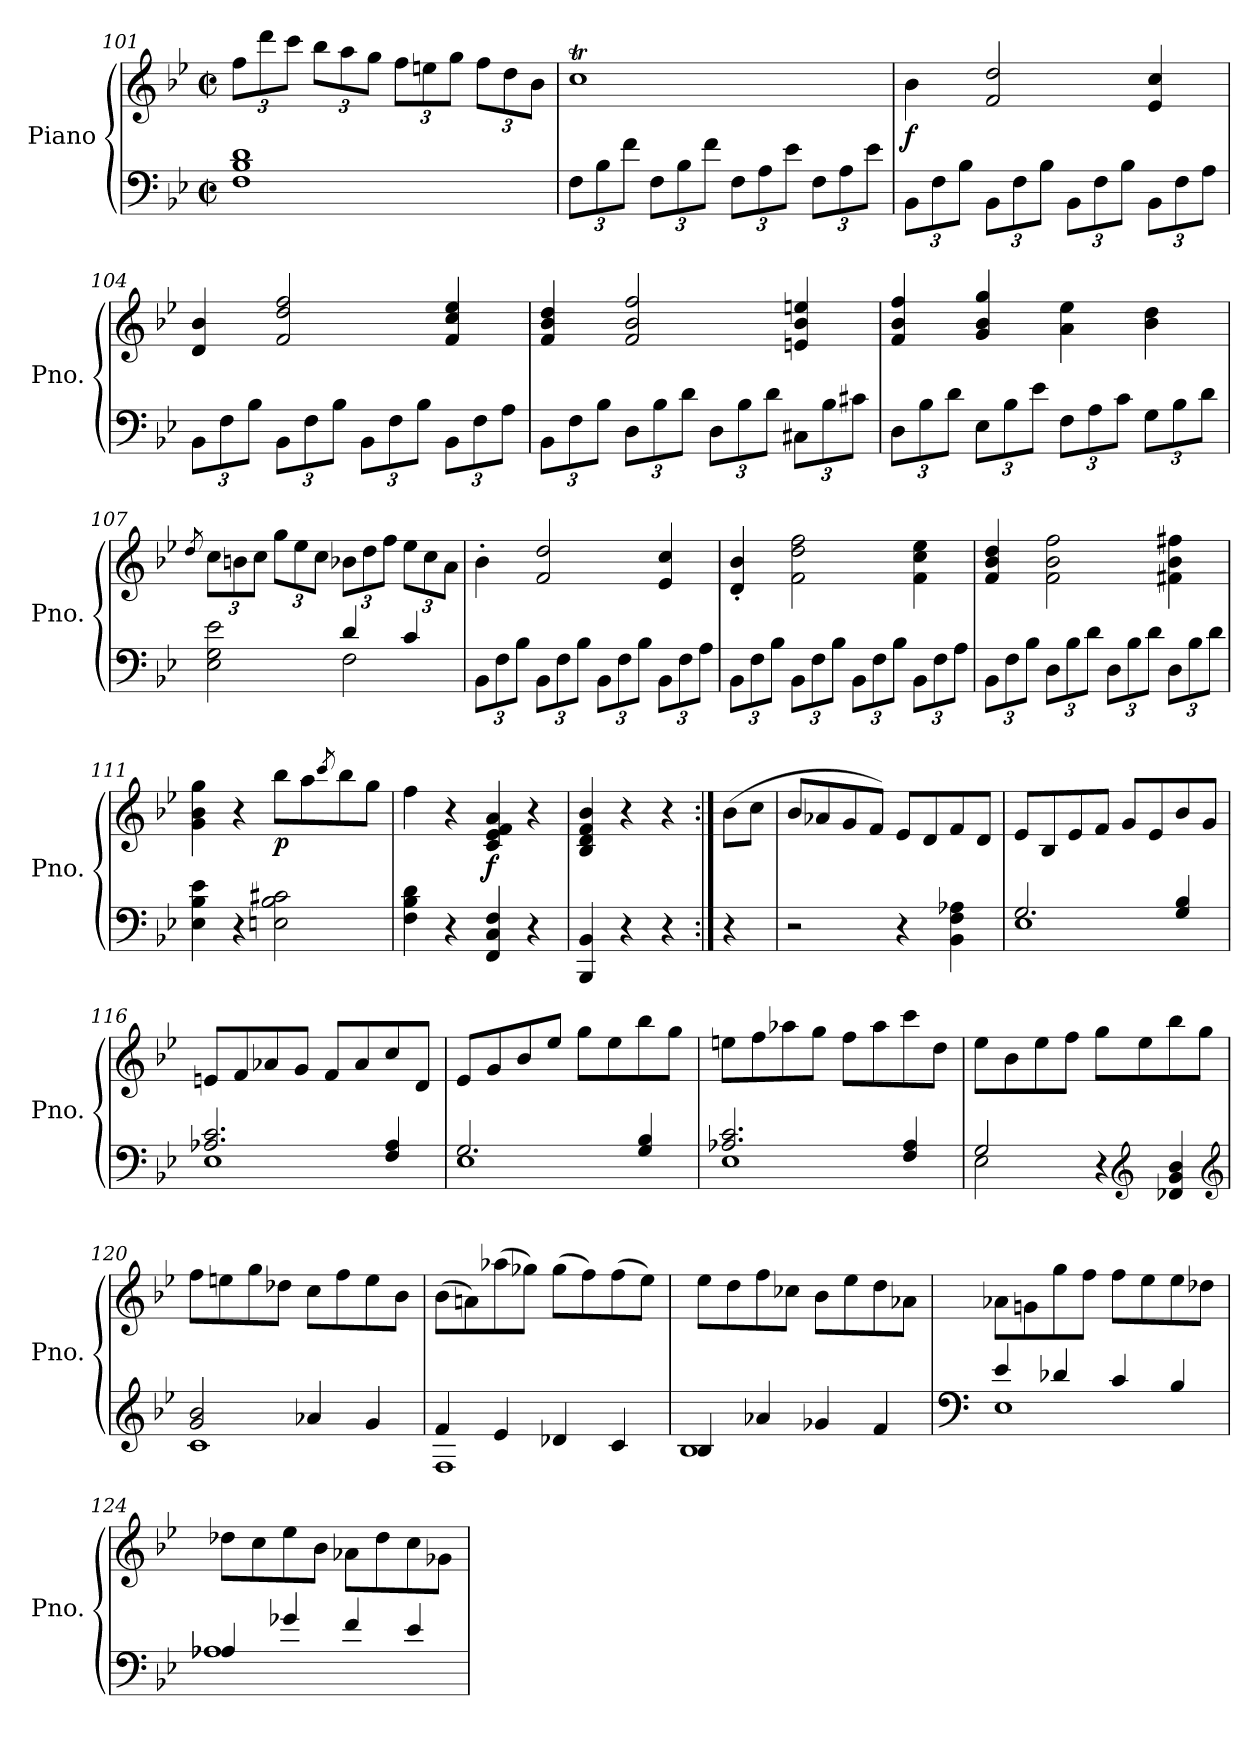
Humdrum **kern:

**kern	**kern	**dynam
*part1	*part1	*part1
*staff2	*staff1	*staff1/2
*I"Piano	*	*
*I'Pno.	*	*
*clefF4	*clefG2	*
*k[b-e-]	*k[b-e-]	*
*B-:	*B-:	*
*M2/2	*M2/2	*
*met(c|)	*met(c|)	*
*	*Xbrackettup	*
=101	=101	=101
1F 1B- 1d	12ff\L	.
.	12ddd\	.
.	12ccc\J	.
.	12bb-\L	.
.	12aa\	.
.	12gg\J	.
.	12ff\L	.
.	12een\	.
.	12gg\J	.
.	12ff\L	.
.	12dd\	.
.	12b-\J	.
!!LO:LB:g=z
=102	=102	=102
*Xbrackettup	*	*
12F\L	1ccT	.
12B-\	.	.
12f\J	.	.
12F\L	.	.
12B-\	.	.
12f\J	.	.
12F\L	.	.
12A\	.	.
12e-\J	.	.
12F\L	.	.
12A\	.	.
12e-\J	.	.
=103	=103	=103
!	!	!LO:DY:b
12BB-\L	4b-\	f
12F\	.	.
12B-\J	.	.
12BB-\L	2f/ 2dd/	.
12F\	.	.
12B-\J	.	.
12BB-\L	.	.
12F\	.	.
12B-\J	.	.
12BB-\L	4e-/ 4cc/	.
12F\	.	.
12A\J	.	.
=104	=104	=104
12BB-\L	4d/ 4b-/	.
12F\	.	.
12B-\J	.	.
12BB-\L	2f/ 2dd/ 2ff/	.
12F\	.	.
12B-\J	.	.
12BB-\L	.	.
12F\	.	.
12B-\J	.	.
12BB-\L	4f/ 4cc/ 4ee-/	.
12F\	.	.
12A\J	.	.
!!LO:LB:g=z
=105	=105	=105
12BB-\L	4f/ 4b-/ 4dd/	.
12F\	.	.
12B-\J	.	.
12D\L	2f/ 2b-/ 2ff/	.
12B-\	.	.
12d\J	.	.
12D\L	.	.
12B-\	.	.
12d\J	.	.
12C#X\L	4en/ 4b-/ 4een/	.
12B-\	.	.
12c#X\J	.	.
!!LO:LB:g=z
=106	=106	=106
12D\L	4f/ 4b-/ 4ff/	.
12B-\	.	.
12d\J	.	.
12E-\L	4g/ 4b-/ 4gg/	.
12B-\	.	.
12e-\J	.	.
12F\L	4a\ 4ee-\	.
12A\	.	.
12c\J	.	.
12G\L	4b-\ 4dd\	.
12B-\	.	.
12d\J	.	.
=107	=107	=107
.	8qdd/	.
*^	*	*
2E-\ 2G\ 2e-\	2ryy	12cc\L	.
.	.	12bn\	.
.	.	12cc\J	.
.	.	12gg\L	.
.	.	12ee-\	.
.	.	12cc\J	.
4d/	2F\	12b-X\L	.
.	.	12dd\	.
.	.	12ff\J	.
4c/	.	12ee-\L	.
.	.	12cc\	.
.	.	12a\J	.
*v	*v	*	*
=108	=108	=108
12BB-\L	4b-'\	.
12F\	.	.
12B-\J	.	.
12BB-\L	2f/ 2dd/	.
12F\	.	.
12B-\J	.	.
12BB-\L	.	.
12F\	.	.
12B-\J	.	.
12BB-\L	4e-/ 4cc/	.
12F\	.	.
12A\J	.	.
!!LO:LB:g=z
=109	=109	=109
12BB-\L	4d/' 4b-/'	.
12F\	.	.
12B-\J	.	.
12BB-\L	2f\ 2dd\ 2ff\	.
12F\	.	.
12B-\J	.	.
12BB-\L	.	.
12F\	.	.
12B-\J	.	.
12BB-\L	4f\ 4cc\ 4ee-\	.
12F\	.	.
12A\J	.	.
!!LO:LB:g=z
=110	=110	=110
12BB-\L	4f/ 4b-/ 4dd/	.
12F\	.	.
12B-\J	.	.
12D\L	2f\ 2b-\ 2ff\	.
12B-\	.	.
12d\J	.	.
12D\L	.	.
12B-\	.	.
12d\J	.	.
12D\L	4f#X\ 4b-\ 4ff#X\	.
12B-\	.	.
12d\J	.	.
=111	=111	=111
4E-\ 4B-\ 4e-\	4g\ 4b-\ 4gg\	.
4r	4r	.
!	!	!LO:DY:b
2En\ 2B-\ 2c#X\	8bb-\L	p
.	8aa\	.
.	8qccc/	.
.	8bb-\	.
.	8gg\J	.
=112	=112	=112
4F\ 4B-\ 4d\	4ff\	.
4r	4r	.
!	!	!LO:DY:b
4FF/ 4C/ 4F/	4c/ 4e-/ 4f/ 4a/	f
4r	4r	.
=113	=113	=113
4BBB-/ 4BB-/	4B-/ 4d/ 4f/ 4b-/	.
4r	4r	.
4r	4r	.
=113X1:|!	=113X1:|!	=113X1:|!
4r	(8b-\L	.
.	8cc\J	.
=114	=114	=114
2r	8b-/L	.
.	8a-X/	.
.	8g/	.
.	8f/J)	.
4r	8e-/L	.
.	8d/	.
4BB-\ 4F\ 4A-X\	8f/	.
.	8d/J	.
!!LO:PB:g=z
=115	=115	=115
*^	*	*
2.G/	1E-	8e-/L	.
.	.	8B-/	.
.	.	8e-/	.
.	.	8f/J	.
.	.	8g/L	.
.	.	8e-/	.
4G/ 4B-/	.	8b-/	.
.	.	8g/J	.
=116	=116	=116	=116
2.A-X/ 2.c/	1E-	8en/L	.
.	.	8f/	.
.	.	8a-X/	.
.	.	8g/J	.
.	.	8f/L	.
.	.	8a-/	.
4F/ 4A-/	.	8cc/	.
.	.	8d/J	.
=117	=117	=117	=117
2.G/	1E-	8e-/L	.
.	.	8g/	.
.	.	8b-/	.
.	.	8ee-/J	.
.	.	8gg\L	.
.	.	8ee-\	.
4G/ 4B-/	.	8bb-\	.
.	.	8gg\J	.
=118	=118	=118	=118
2.A-X/ 2.c/	1E-	8een\L	.
.	.	8ff\	.
.	.	8aa-X\	.
.	.	8gg\J	.
.	.	8ff\L	.
.	.	8aa-\	.
4F/ 4A-/	.	8ccc\	.
.	.	8dd\J	.
!!LO:LB:g=z
=119	=119	=119	=119
2G/	2E-\	8ee-\L	.
.	.	8b-\	.
.	.	8ee-\	.
.	.	8ff\J	.
4r	2ryy	8gg\L	.
*clefG2	*	*	*
.	.	8ee-\	.
4d-X/ 4g/ 4b-/	.	8bb-\	.
.	.	8gg\J	.
=120	=120	=120	=120
2g/ 2b-/	1c	8ff\L	.
.	.	8een\	.
.	.	8gg\	.
.	.	8dd-X\J	.
4a-X/	.	8cc\L	.
.	.	8ff\	.
4g/	.	8ee\	.
.	.	8b-\J	.
=121	=121	=121	=121
4f/	1F	(8b-\L	.
.	.	8an\)	.
4e-/	.	(8aa-X\	.
.	.	8gg-X\J)	.
4d-X/	.	(8gg-\L	.
.	.	8ff\)	.
4c/	.	(8ff\	.
.	.	8ee-\J)	.
=122	=122	=122	=122
4B-/	1B-	8ee-\L	.
.	.	8dd\	.
4a-X/	.	8ff\	.
.	.	8cc-X\J	.
4g-X/	.	8b-\L	.
.	.	8ee-\	.
4f/	.	8dd\	.
.	.	8a-X\J	.
!!LO:LB:g=z
=123	=123	=123	=123
*clefF4	*	*	*
4e-/	1E-	8a-X\L	.
.	.	8gn\	.
4d-X/	.	8gg\	.
.	.	8ff\J	.
4c/	.	8ff\L	.
.	.	8ee-\	.
4B-/	.	8ee-\	.
.	.	8dd-X\J	.
=124	=124	=124	=124
4A-X/	1A-	8dd-X\L	.
.	.	8cc\	.
4g-X/	.	8ee-\	.
.	.	8b-\J	.
4f/	.	8a-X\L	.
.	.	8dd-\	.
4e-/	.	8cc\	.
.	.	8g-X\J	.
*v	*v	*	*
=	=	=
*-	*-	*-
